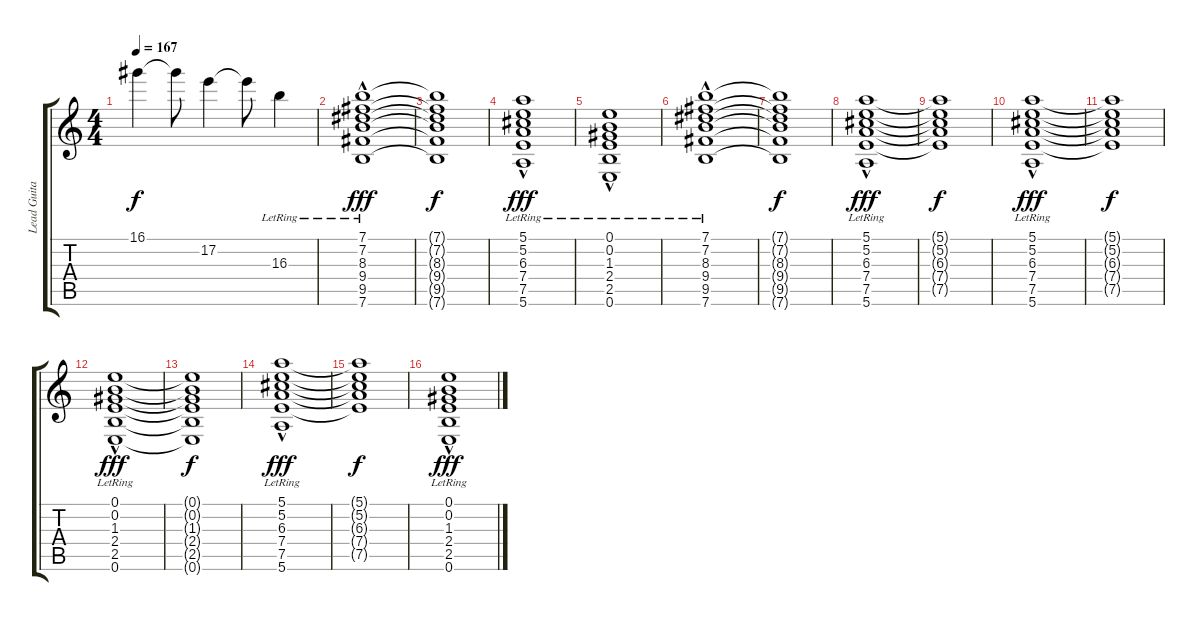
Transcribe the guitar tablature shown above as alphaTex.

\track ("Lead Guitar" "Lead Guita") {instrument distortionguitar}
\staff {score tabs}
\tuning (E4 B3 G3 D3 A2 E2) {hide}
\ts (4 4)
\tempo 167
\clef g2
\ks c
16.1.4{dy f} 16.1{t}.8 17.2.4 17.2{t}.8 16.3{lr}.4 |
(7.1 7.2{hac lr} 8.3{hac lr} 9.4{hac lr} 9.5{hac lr} 7.6).1{dy fff} |
(7.1{t} 7.2{t} 8.3{t} 9.4{t} 9.5{t} 7.6{t}).1{dy f} |
(5.1{hac lr} 5.2{hac lr} 6.3{hac lr} 7.4{hac lr} 7.5{hac lr} 5.6).1{dy fff} |
(0.1{hac lr} 0.2{hac lr} 1.3{hac lr} 2.4{hac lr} 2.5{hac lr} 0.6{hac lr}).1 |
(7.1 7.2{hac lr} 8.3{hac lr} 9.4{hac lr} 9.5{hac lr} 7.6).1 |
(7.1{t} 7.2{t} 8.3{t} 9.4{t} 9.5{t} 7.6{t}).1{dy f} |
(5.1{hac lr} 5.2{hac lr} 6.3{hac lr} 7.4{hac lr} 7.5{hac lr} 5.6).1{dy fff} |
(5.1{t} 5.2{t} 6.3{t} 7.4{t} 7.5{t}).1{dy f} |
(5.1{hac lr} 5.2{hac lr} 6.3{hac lr} 7.4{hac lr} 7.5{hac lr} 5.6).1{dy fff} |
(5.1{t} 5.2{t} 6.3{t} 7.4{t} 7.5{t}).1{dy f} |
(0.1{hac lr} 0.2{hac lr} 1.3{hac lr} 2.4{hac lr} 2.5{hac lr} 0.6{hac lr}).1{dy fff} |
(0.1{t} 0.2{t} 1.3{t} 2.4{t} 2.5{t} 0.6{t}).1{dy f} |
(5.1{hac lr} 5.2{hac lr} 6.3{hac lr} 7.4{hac lr} 7.5{hac lr} 5.6).1{dy fff} |
(5.1{t} 5.2{t} 6.3{t} 7.4{t} 7.5{t}).1{dy f} |
(0.1{hac lr} 0.2{hac lr} 1.3{hac lr} 2.4{hac lr} 2.5{hac lr} 0.6{hac lr}).1{dy fff}
